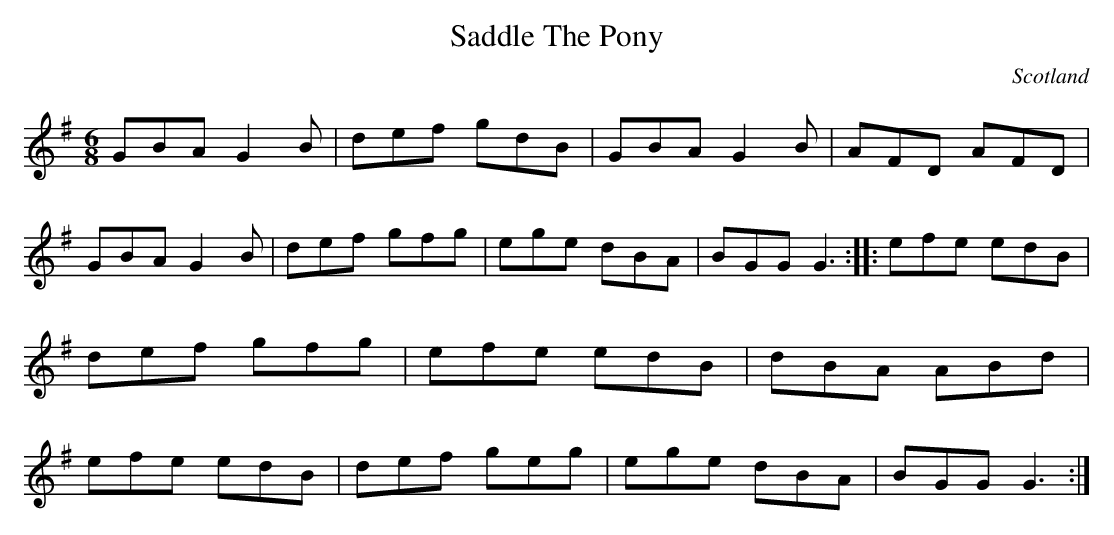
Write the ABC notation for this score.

X:1
T:Saddle The Pony
M:6/8
O:Scotland
O:Ireland
K:G major
GBA G2B| def gdB| GBA G2B| AFD AFD|\
GBA G2B| def gfg| ege dBA| BGG G3::\
efe edB| def gfg| efe edB| dBA ABd|\
efe edB| def geg| ege dBA| BGG G3:|
